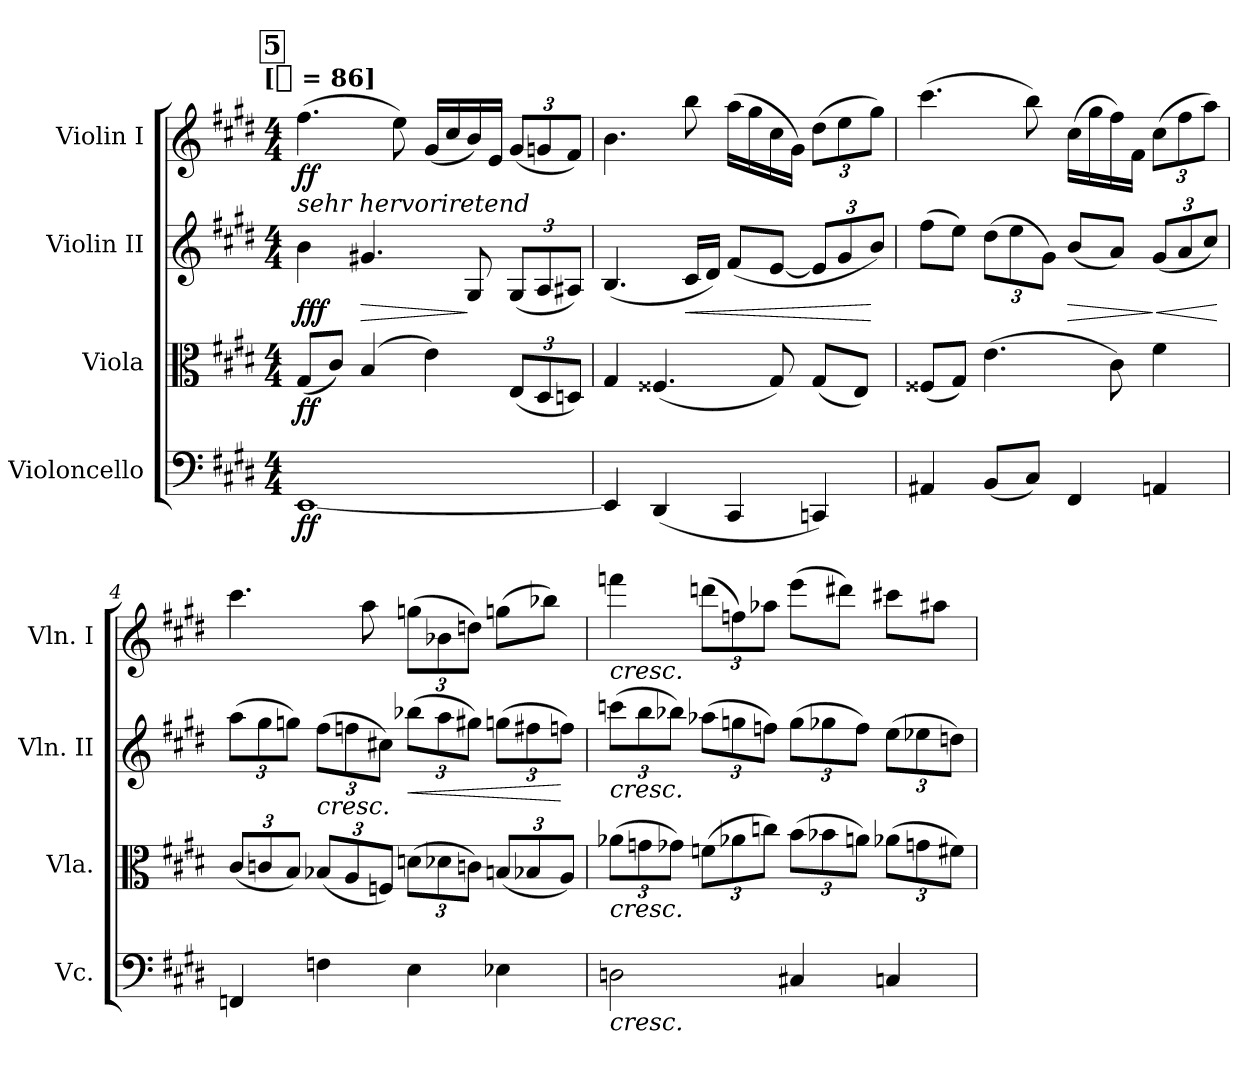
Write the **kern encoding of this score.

**kern	**dynam	**kern	**dynam	**kern	**dynam	**kern	**dynam
*part4	*part4	*part3	*part3	*part2	*part2	*part1	*part1
*staff4	*staff4	*staff3	*staff3	*staff2	*staff2	*staff1	*staff1
*I"Violoncello	*	*I"Viola	*	*I"Violin II	*	*I"Violin I	*
*I'Vc.	*	*I'Vla.	*	*I'Vln. II	*	*I'Vln. I	*
*clefF4	*	*clefC3	*	*clefG2	*	*clefG2	*
*k[f#c#g#d#]	*	*k[f#c#g#d#]	*	*k[f#c#g#d#]	*	*k[f#c#g#d#]	*
*E:	*	*E:	*	*E:	*	*E:	*
!!LO:TX:omd:t=[[quarter] = 86]
*M4/4	*	*M4/4	*	*M4/4	*	*M4/4	*
*MM86	*	*MM86	*	*MM86	*	*MM86	*
!!LO:REH:place=s1:t=5
=1	=1	=1	=1	=1	=1	=1	=1
!	!	!	!	!LO:TX:a:i:t=sehr hervoriretend	!	!	!
[1EE	ff	(8G#L	ff	4b	fff	(4.ff#	ff
.	.	8c#J)	.	.	.	.	.
!	!	!	!	!	!LO:HP:b	!	!
.	.	(4B	.	4.g#X	>	.	.
.	.	.	.	.	.	8ee)	.
.	.	4e)	.	.	.	(16g#LL	.
.	.	.	.	.	.	16cc#	.
.	.	.	.	8G#	]	16b)	.
.	.	.	.	.	.	16eJJ	.
.	.	(12EL	.	(12G#L	.	(12g#L	.
.	.	12D#	.	12A	.	12gn	.
.	.	12DnJ)	.	12A#XJ)	.	12f#J)	.
=2	=2	=2	=2	=2	=2	=2	=2
4EE]	.	4G#	.	(4.B	.	4.b	.
(4DD#	.	(4.F##X	.	.	.	.	.
!	!	!	!	!	!LO:HP:b	!	!
.	.	.	.	16c#LL	<	8bb	.
.	.	.	.	16d#JJ)	.	.	.
4CC#	.	.	.	(8f#L	.	(16aaLL	.
.	.	.	.	.	.	16gg#	.
.	.	8G#)	.	[8eJ	.	16cc#	.
.	.	.	.	.	.	16g#JJ)	.
4CCn)	.	(8G#L	.	12eL]	.	(12dd#L	.
.	.	.	.	12g#	.	12ee	.
.	.	8EJ)	.	.	.	.	.
.	.	.	.	12bJ)	[	12gg#J)	.
=3	=3	=3	=3	=3	=3	=3	=3
4AA#X	.	(8F##XL	.	(8ff#L	.	(4.ccc#	.
.	.	8G#J)	.	8eeJ)	.	.	.
(8BBL	.	(4.e	.	(12dd#L	.	.	.
.	.	.	.	12ee	.	.	.
8C#J)	.	.	.	.	.	8bb)	.
.	.	.	.	12g#J)	.	.	.
!	!	!	!	!	!LO:HP:b	!	!
4FF#	.	.	.	(8bL	>	(16cc#LL	.
.	.	.	.	.	.	16gg#	.
.	.	8c#)	.	8aJ)	.	16ff#)	.
.	.	.	.	.	.	16f#JJ	.
!	!	!	!	!	!LO:HP:n=1:b	!	!
4AAn	.	4f#	.	(12g#L	] <	(12cc#L	.
.	.	.	.	12a	.	12ff#	.
.	.	.	.	12cc#J)	.	12aaJ)	.
.	.	.	.	.	[	.	.
=4	=4	=4	=4	=4	=4	=4	=4
4FFn	.	(12c#L	.	(12aaL	.	4.ccc#	.
.	.	12cn	.	12gg#	.	.	.
.	.	12BJ)	.	12ggnJ)	.	.	.
!	!	!	!	!LO:TX:b:i:t=cresc.	!	!	!
4Fn	.	(12B-XL	.	(12ff#L	.	.	.
.	.	12A	.	12ffn	.	.	.
.	.	.	.	.	.	8aa	.
.	.	12FnJ)	.	12cc#XJ)	.	.	.
!	!	!	!	!	!LO:HP:b	!	!
4E	.	(12dnL	.	(12bb-XL	<	(12ggnL	.
.	.	12d-X	.	12aa	.	12b-X	.
.	.	12cnJ)	.	12gg#XJ)	.	12ddnJ)	.
4E-X	.	(12BnL	.	(12ggnL	.	(8ggnL	.
.	.	12B-X	.	12ff#X	.	.	.
.	.	.	.	.	.	8bb-XJ)	.
.	.	12AJ)	.	12ffnJ)	[	.	.
=5	=5	=5	=5	=5	=5	=5	=5
!	!	!	!	!	!	!LO:TX:b:i:t=cresc.	!
!	!	!	!	!LO:TX:b:i:t=cresc.	!	!	!
!	!	!LO:TX:b:i:t=cresc.	!	!	!	!	!
!LO:TX:b:i:t=cresc.	!	!	!	!	!	!	!
2Dn	.	(12a-XL	.	(12cccnL	.	4fffn	.
.	.	12gn	.	12bb	.	.	.
.	.	12g-XJ)	.	12bb-XJ)	.	.	.
.	.	(12fnL	.	(12aa-XL	.	(12dddnL	.
.	.	12a-X	.	12ggn	.	12ffn)	.
.	.	12ccnJ)	.	12ffnJ)	.	12aa-XJ	.
4C#X	.	(12bL	.	(12ggL	.	(8eeeL	.
.	.	12b-X	.	12gg-X	.	.	.
.	.	.	.	.	.	8ddd#XJ)	.
.	.	12anJ)	.	12ffJ)	.	.	.
4Cn	.	(12a-XL	.	(12eeL	.	8ccc#XL	.
.	.	12gn	.	12ee-X	.	.	.
.	.	.	.	.	.	8aa#XJ	.
.	.	12f#XJ)	.	12ddnJ)	.	.	.
=	=	=	=	=	=	=	=
*-	*-	*-	*-	*-	*-	*-	*-
